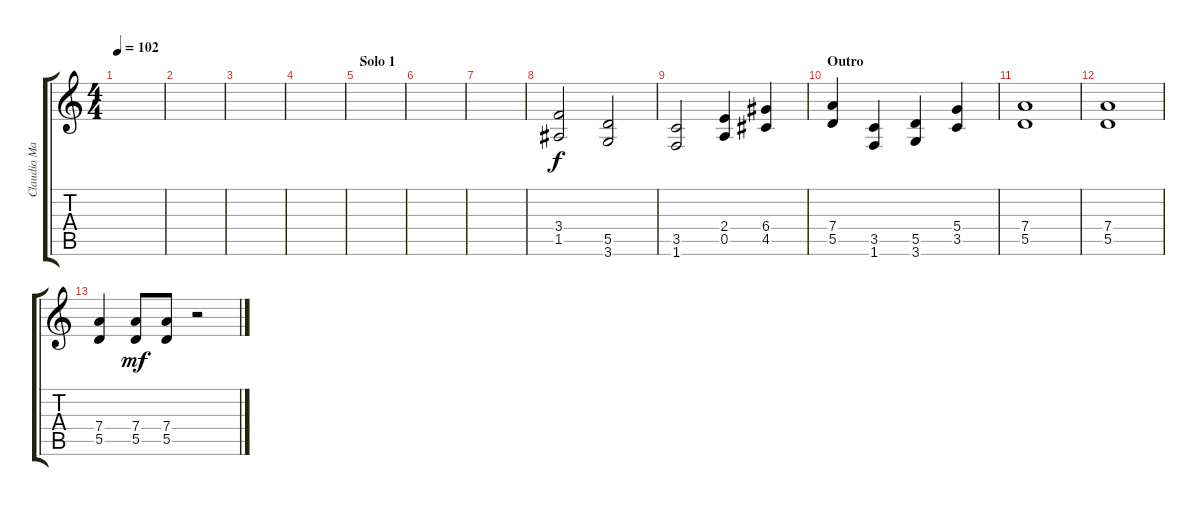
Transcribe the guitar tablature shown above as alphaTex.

\track ("Claudio Marciello (Gtr 4)" "Claudio Ma") {instrument distortionguitar}
\staff {score tabs}
\tuning (E4 B3 G3 D3 A2 E2) {hide}
\ts (4 4)
\tempo 102
\clef g2
\ks c
|
|
|
|
\section ("" "Solo 1")
|
|
|
(3.4 1.5).2 (5.5 3.6).2 |
(3.5 1.6).2 (2.4 0.5).4 (6.4 4.5).4 |
\section ("" "Outro")
(7.4 5.5).4 (3.5 1.6).4 (5.5 3.6).4 (5.4 3.5).4 |
(7.4 5.5).1 |
(7.4 5.5).1 |
(7.4 5.5).4 (7.4 5.5).8{dy mf} (7.4 5.5).8 r.2
